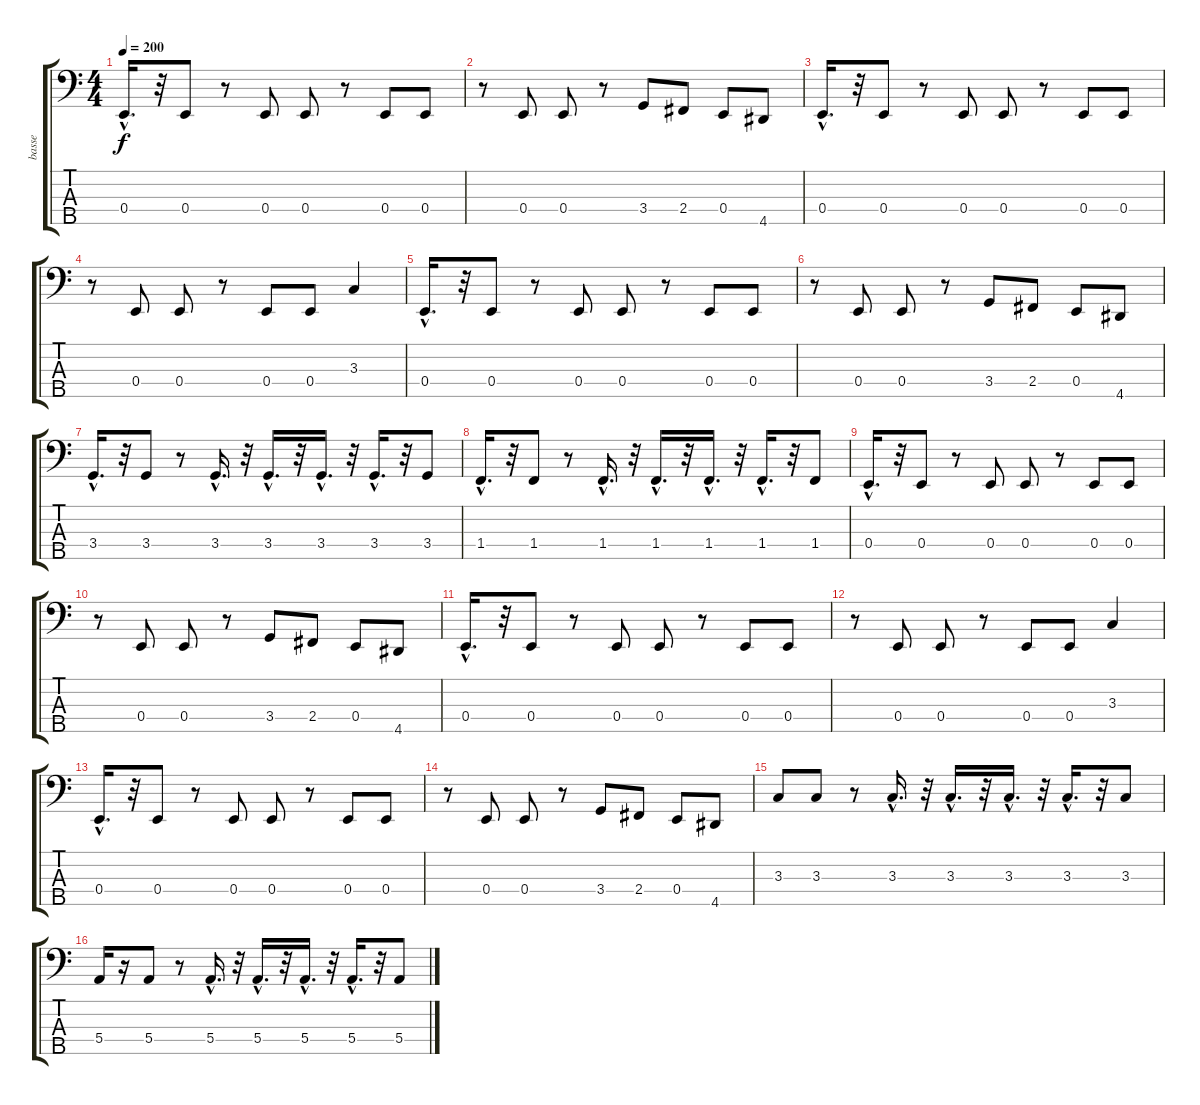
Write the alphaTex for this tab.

\track ("basse" "basse") {instrument electricbassfinger}
\staff {score tabs}
\tuning (G2 D2 A1 E1 B0) {hide}
\ts (4 4)
\tempo 200
\clef f4
\ks c
0.4{hac}.16{d dy f} r.32 0.4.8 r.8 0.4.8 0.4.8 r.8 0.4.8 0.4.8 |
r.8 0.4.8 0.4.8 r.8 3.4.8 2.4.8 0.4.8 4.5.8 |
0.4{hac}.16{d} r.32 0.4.8 r.8 0.4.8 0.4.8 r.8 0.4.8 0.4.8 |
r.8 0.4.8 0.4.8 r.8 0.4.8 0.4.8 3.3.4 |
0.4{hac}.16{d} r.32 0.4.8 r.8 0.4.8 0.4.8 r.8 0.4.8 0.4.8 |
r.8 0.4.8 0.4.8 r.8 3.4.8 2.4.8 0.4.8 4.5.8 |
3.4{hac}.16{d} r.32 3.4.8 r.8 3.4{hac}.16{d} r.32 3.4{hac}.16{d} r.32 3.4{hac}.16{d} r.32 3.4{hac}.16{d} r.32 3.4.8 |
1.4{hac}.16{d} r.32 1.4.8 r.8 1.4{hac}.16{d} r.32 1.4{hac}.16{d} r.32 1.4{hac}.16{d} r.32 1.4{hac}.16{d} r.32 1.4.8 |
0.4{hac}.16{d} r.32 0.4.8 r.8 0.4.8 0.4.8 r.8 0.4.8 0.4.8 |
r.8 0.4.8 0.4.8 r.8 3.4.8 2.4.8 0.4.8 4.5.8 |
0.4{hac}.16{d} r.32 0.4.8 r.8 0.4.8 0.4.8 r.8 0.4.8 0.4.8 |
r.8 0.4.8 0.4.8 r.8 0.4.8 0.4.8 3.3.4 |
0.4{hac}.16{d} r.32 0.4.8 r.8 0.4.8 0.4.8 r.8 0.4.8 0.4.8 |
r.8 0.4.8 0.4.8 r.8 3.4.8 2.4.8 0.4.8 4.5.8 |
3.3.8 3.3.8 r.8 3.3{hac}.16{d} r.32 3.3{hac}.16{d} r.32 3.3{hac}.16{d} r.32 3.3{hac}.16{d} r.32 3.3.8 |
5.4.16 r.16 5.4.8 r.8 5.4{hac}.16{d} r.32 5.4{hac}.16{d} r.32 5.4{hac}.16{d} r.32 5.4{hac}.16{d} r.32 5.4.8
